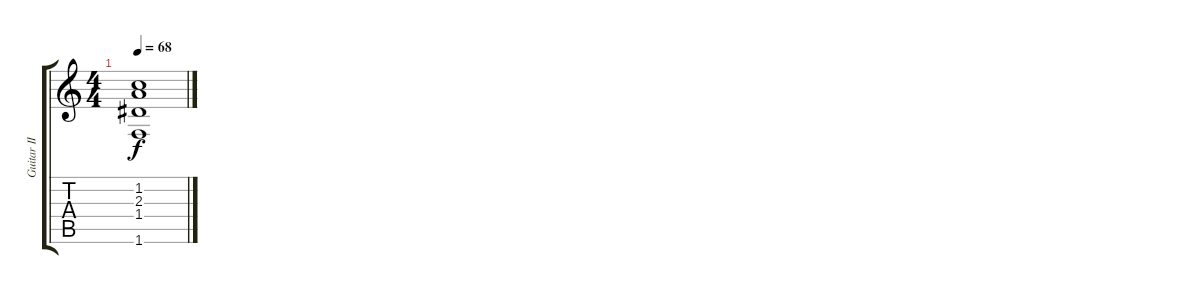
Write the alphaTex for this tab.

\track ("Guitar II" "Guitar II") {instrument acousticguitarsteel}
\staff {score tabs}
\tuning (E4 B3 G3 D3 A2 E2) {hide}
\ts (4 4)
\tempo 68
\clef g2
\ks c
(1.2 2.3 1.4 1.6).1{dy f}
